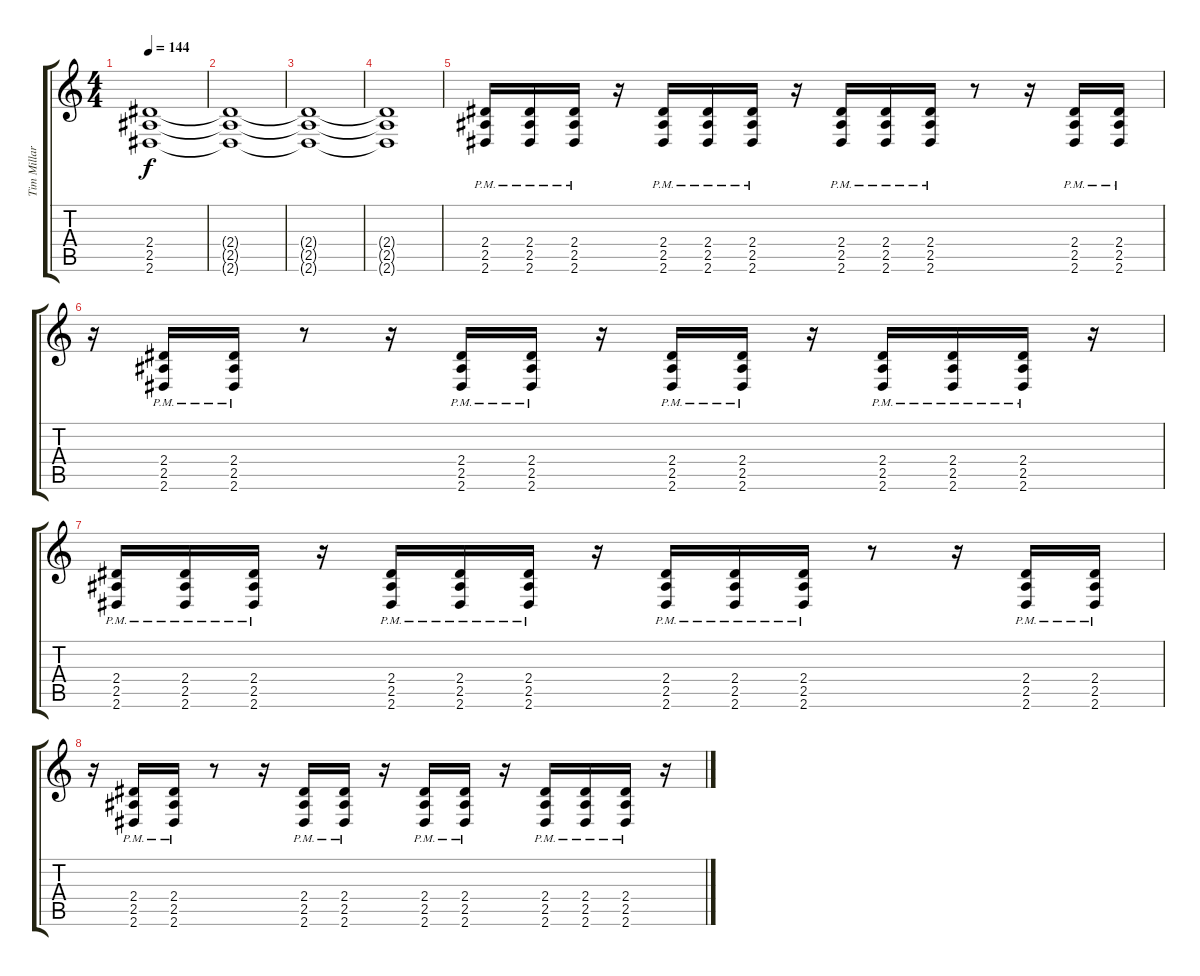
\track ("Tim Millar" "Tim Millar") {instrument distortionguitar}
\staff {score tabs}
\tuning (Eb4 Bb3 Gb3 Db3 Ab2 Db2) {hide}
\ts (4 4)
\tempo 144
\clef g2
\ks c
(2.4{t} 2.5{t} 2.6{t}).1{dy f} |
(2.4{t} 2.5{t} 2.6{t}).1 |
(2.4{t} 2.5{t} 2.6{t}).1 |
(2.4{t} 2.5{t} 2.6{t}).1 |
(2.4{pm} 2.5{pm} 2.6{pm}).16 (2.4{pm} 2.5{pm} 2.6{pm}).16 (2.4{pm} 2.5{pm} 2.6{pm}).16 r.16 (2.4{pm} 2.5{pm} 2.6{pm}).16 (2.4{pm} 2.5{pm} 2.6{pm}).16 (2.4{pm} 2.5{pm} 2.6{pm}).16 r.16 (2.4{pm} 2.5{pm} 2.6{pm}).16 (2.4{pm} 2.5{pm} 2.6{pm}).16 (2.4{pm} 2.5{pm} 2.6{pm}).16 r.8 r.16 (2.4{pm} 2.5{pm} 2.6{pm}).16 (2.4{pm} 2.5{pm} 2.6{pm}).16 |
r.16 (2.4{pm} 2.5{pm} 2.6{pm}).16 (2.4{pm} 2.5{pm} 2.6{pm}).16 r.8 r.16 (2.4{pm} 2.5{pm} 2.6{pm}).16 (2.4{pm} 2.5{pm} 2.6{pm}).16 r.16 (2.4{pm} 2.5{pm} 2.6{pm}).16 (2.4{pm} 2.5{pm} 2.6{pm}).16 r.16 (2.4{pm} 2.5{pm} 2.6{pm}).16 (2.4{pm} 2.5{pm} 2.6{pm}).16 (2.4{pm} 2.5{pm} 2.6{pm}).16 r.16 |
(2.4{pm} 2.5{pm} 2.6{pm}).16 (2.4{pm} 2.5{pm} 2.6{pm}).16 (2.4{pm} 2.5{pm} 2.6{pm}).16 r.16 (2.4{pm} 2.5{pm} 2.6{pm}).16 (2.4{pm} 2.5{pm} 2.6{pm}).16 (2.4{pm} 2.5{pm} 2.6{pm}).16 r.16 (2.4{pm} 2.5{pm} 2.6{pm}).16 (2.4{pm} 2.5{pm} 2.6{pm}).16 (2.4{pm} 2.5{pm} 2.6{pm}).16 r.8 r.16 (2.4{pm} 2.5{pm} 2.6{pm}).16 (2.4{pm} 2.5{pm} 2.6{pm}).16 |
r.16 (2.4{pm} 2.5{pm} 2.6{pm}).16 (2.4{pm} 2.5{pm} 2.6{pm}).16 r.8 r.16 (2.4{pm} 2.5{pm} 2.6{pm}).16 (2.4{pm} 2.5{pm} 2.6{pm}).16 r.16 (2.4{pm} 2.5{pm} 2.6{pm}).16 (2.4{pm} 2.5{pm} 2.6{pm}).16 r.16 (2.4{pm} 2.5{pm} 2.6{pm}).16 (2.4{pm} 2.5{pm} 2.6{pm}).16 (2.4{pm} 2.5{pm} 2.6{pm}).16 r.16
